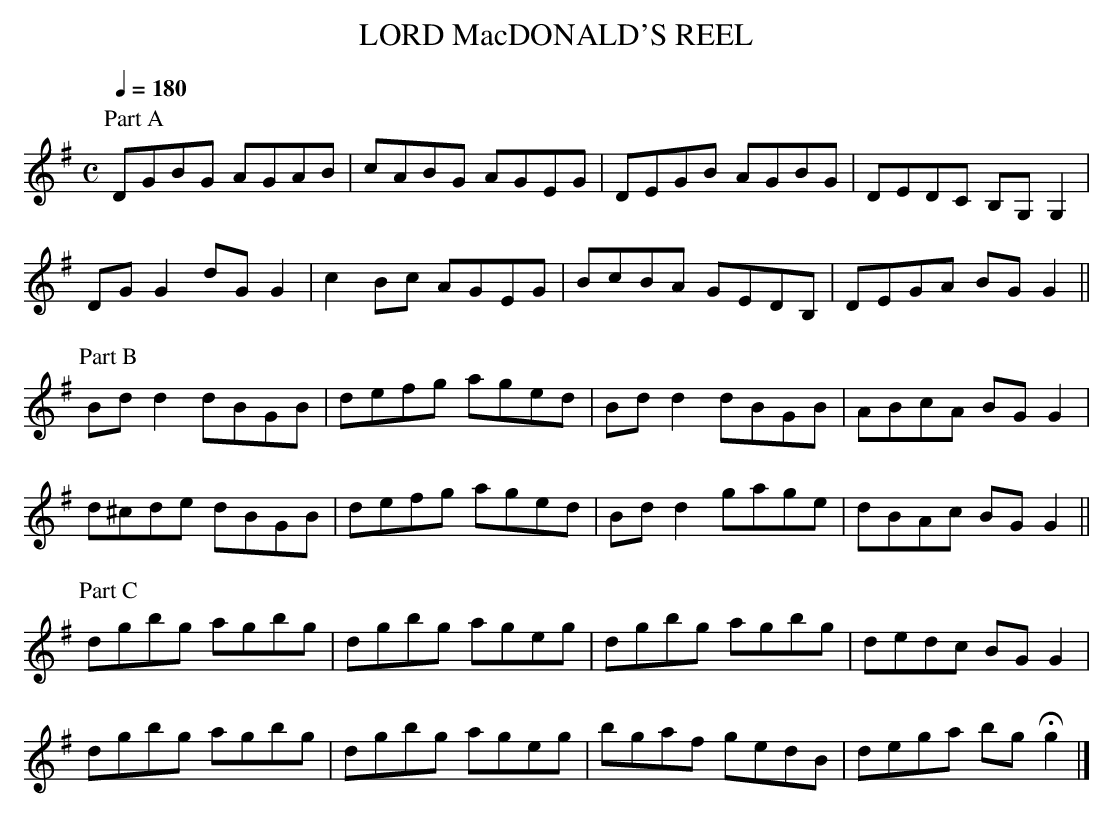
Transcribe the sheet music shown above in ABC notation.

X:1
T:LORD MacDONALD'S REEL
Q:1/4=180
M:C
K:G
P:Part A
DGBG AGAB|cABG AGEG|DEGB AGBG|DEDC B,G, G,2|
DG G2 dG G2|c2 Bc AGEG|BcBA GEDB,|DEGA BG G2||
P:Part B
Bd d2 dBGB|defg aged|Bd d2 dBGB|ABcA BG G2|
d^cde dBGB|defg aged|Bd d2 gage|dBAc BG G2||
P:Part C
dgbg agbg|dgbg ageg|dgbg agbg|dedc BG G2|
dgbg agbg|dgbg ageg|bgaf gedB|dega bgHg2|]
